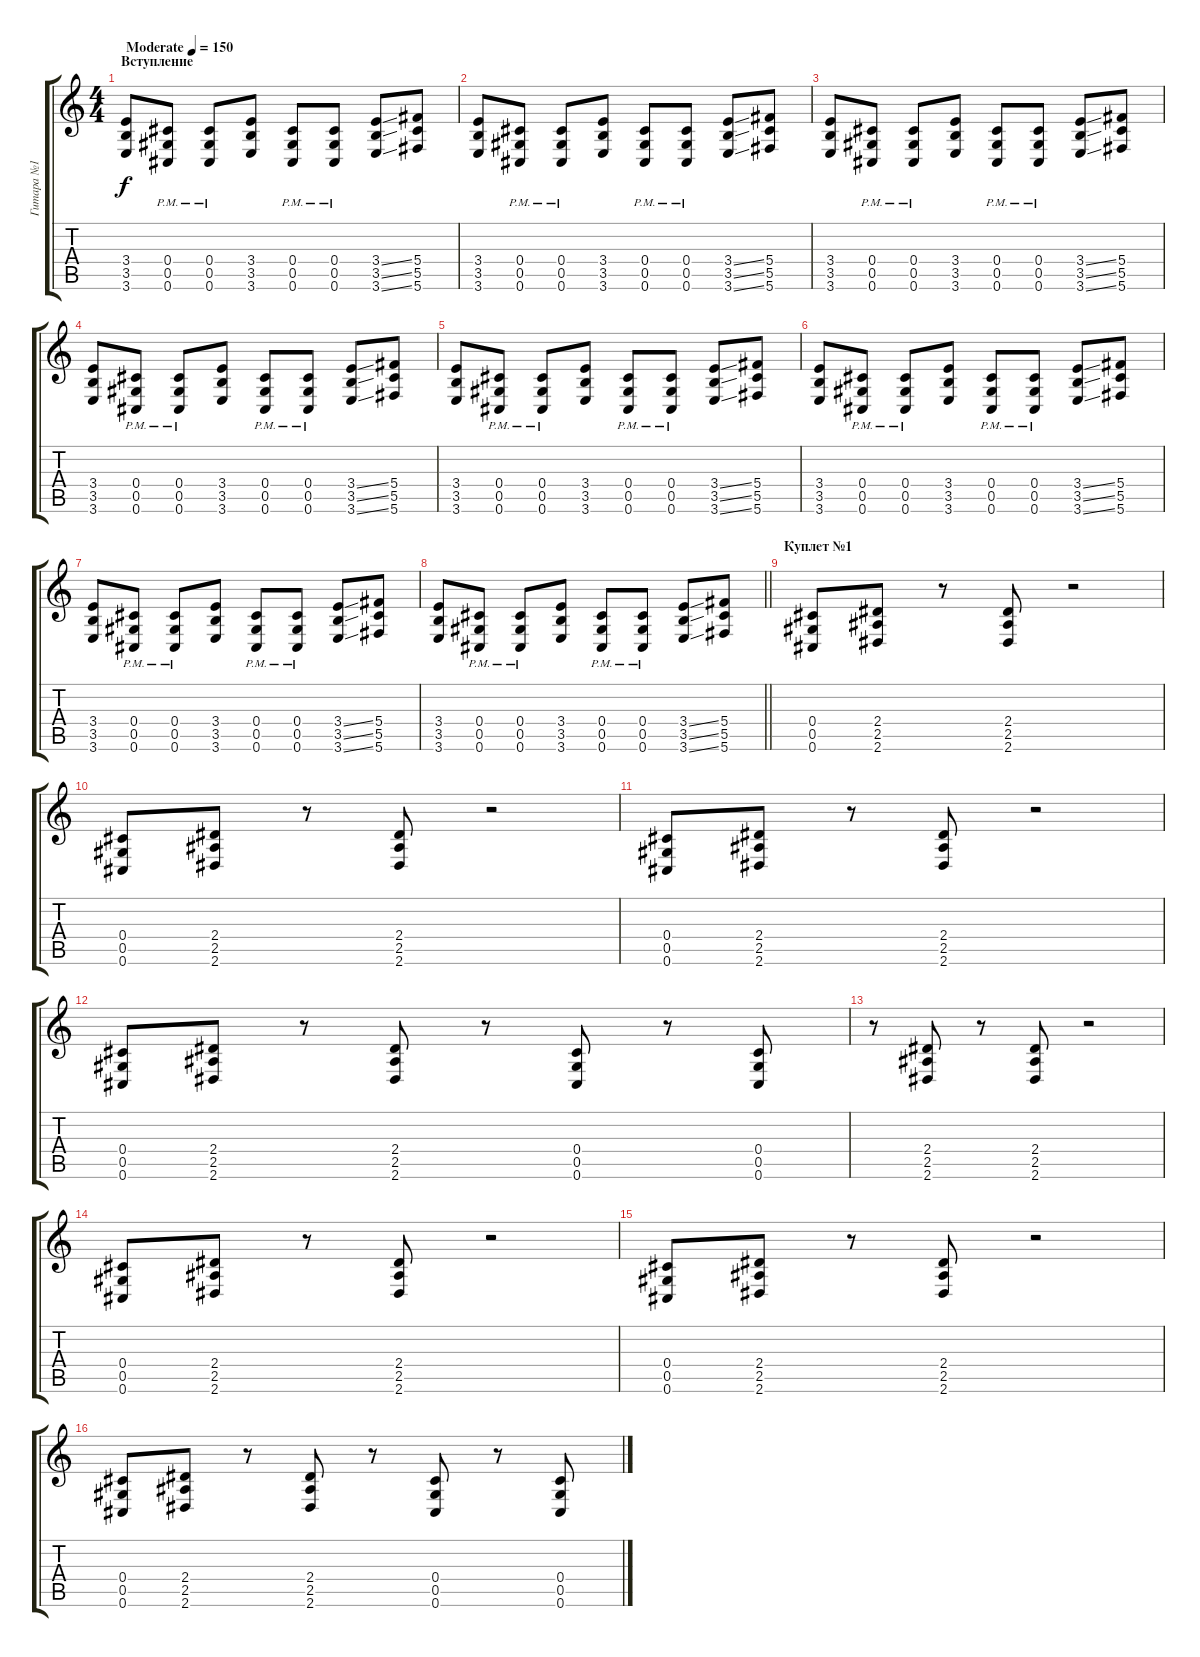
\track ("Гитара №1" "Гитара №1") {instrument overdrivenguitar}
\staff {score tabs}
\tuning (Eb4 Bb3 Gb3 Db3 Ab2 Db2) {hide}
\ts (4 4)
\section ("" "Вступление")
\tempo (150 "Moderate")
\clef g2
\ks c
(3.4 3.5 3.6).8{dy f instrument overdrivenguitar} (0.4{pm} 0.5{pm} 0.6{pm}).8 (0.4{pm} 0.5{pm} 0.6{pm}).8 (3.4 3.5 3.6).8 (0.4{pm} 0.5{pm} 0.6{pm}).8 (0.4{pm} 0.5{pm} 0.6{pm}).8 (3.4{ss} 3.5{ss} 3.6{ss}).8 (5.4 5.5 5.6).8 |
(3.4 3.5 3.6).8 (0.4{pm} 0.5{pm} 0.6{pm}).8 (0.4{pm} 0.5{pm} 0.6{pm}).8 (3.4 3.5 3.6).8 (0.4{pm} 0.5{pm} 0.6{pm}).8 (0.4{pm} 0.5{pm} 0.6{pm}).8 (3.4{ss} 3.5{ss} 3.6{ss}).8 (5.4 5.5 5.6).8 |
(3.4 3.5 3.6).8 (0.4{pm} 0.5{pm} 0.6{pm}).8 (0.4{pm} 0.5{pm} 0.6{pm}).8 (3.4 3.5 3.6).8 (0.4{pm} 0.5{pm} 0.6{pm}).8 (0.4{pm} 0.5{pm} 0.6{pm}).8 (3.4{ss} 3.5{ss} 3.6{ss}).8 (5.4 5.5 5.6).8 |
(3.4 3.5 3.6).8 (0.4{pm} 0.5{pm} 0.6{pm}).8 (0.4{pm} 0.5{pm} 0.6{pm}).8 (3.4 3.5 3.6).8 (0.4{pm} 0.5{pm} 0.6{pm}).8 (0.4{pm} 0.5{pm} 0.6{pm}).8 (3.4{ss} 3.5{ss} 3.6{ss}).8 (5.4 5.5 5.6).8 |
(3.4 3.5 3.6).8 (0.4{pm} 0.5{pm} 0.6{pm}).8 (0.4{pm} 0.5{pm} 0.6{pm}).8 (3.4 3.5 3.6).8 (0.4{pm} 0.5{pm} 0.6{pm}).8 (0.4{pm} 0.5{pm} 0.6{pm}).8 (3.4{ss} 3.5{ss} 3.6{ss}).8 (5.4 5.5 5.6).8 |
(3.4 3.5 3.6).8 (0.4{pm} 0.5{pm} 0.6{pm}).8 (0.4{pm} 0.5{pm} 0.6{pm}).8 (3.4 3.5 3.6).8 (0.4{pm} 0.5{pm} 0.6{pm}).8 (0.4{pm} 0.5{pm} 0.6{pm}).8 (3.4{ss} 3.5{ss} 3.6{ss}).8 (5.4 5.5 5.6).8 |
(3.4 3.5 3.6).8 (0.4{pm} 0.5{pm} 0.6{pm}).8 (0.4{pm} 0.5{pm} 0.6{pm}).8 (3.4 3.5 3.6).8 (0.4{pm} 0.5{pm} 0.6{pm}).8 (0.4{pm} 0.5{pm} 0.6{pm}).8 (3.4{ss} 3.5{ss} 3.6{ss}).8 (5.4 5.5 5.6).8 |
\barLineRight lightlight
(3.4 3.5 3.6).8 (0.4{pm} 0.5{pm} 0.6{pm}).8 (0.4{pm} 0.5{pm} 0.6{pm}).8 (3.4 3.5 3.6).8 (0.4{pm} 0.5{pm} 0.6{pm}).8 (0.4{pm} 0.5{pm} 0.6{pm}).8 (3.4{ss} 3.5{ss} 3.6{ss}).8 (5.4 5.5 5.6).8 |
\section ("" "Куплет №1")
(0.4 0.5 0.6).8 (2.4 2.5 2.6).8 r.8 (2.4 2.5 2.6).8 r.2 |
(0.4 0.5 0.6).8 (2.4 2.5 2.6).8 r.8 (2.4 2.5 2.6).8 r.2 |
(0.4 0.5 0.6).8 (2.4 2.5 2.6).8 r.8 (2.4 2.5 2.6).8 r.2 |
(0.4 0.5 0.6).8 (2.4 2.5 2.6).8 r.8 (2.4 2.5 2.6).8 r.8 (0.4 0.5 0.6).8 r.8 (0.4 0.5 0.6).8 |
r.8 (2.4 2.5 2.6).8 r.8 (2.4 2.5 2.6).8 r.2 |
(0.4 0.5 0.6).8 (2.4 2.5 2.6).8 r.8 (2.4 2.5 2.6).8 r.2 |
(0.4 0.5 0.6).8 (2.4 2.5 2.6).8 r.8 (2.4 2.5 2.6).8 r.2 |
(0.4 0.5 0.6).8 (2.4 2.5 2.6).8 r.8 (2.4 2.5 2.6).8 r.8 (0.4 0.5 0.6).8 r.8 (0.4 0.5 0.6).8
